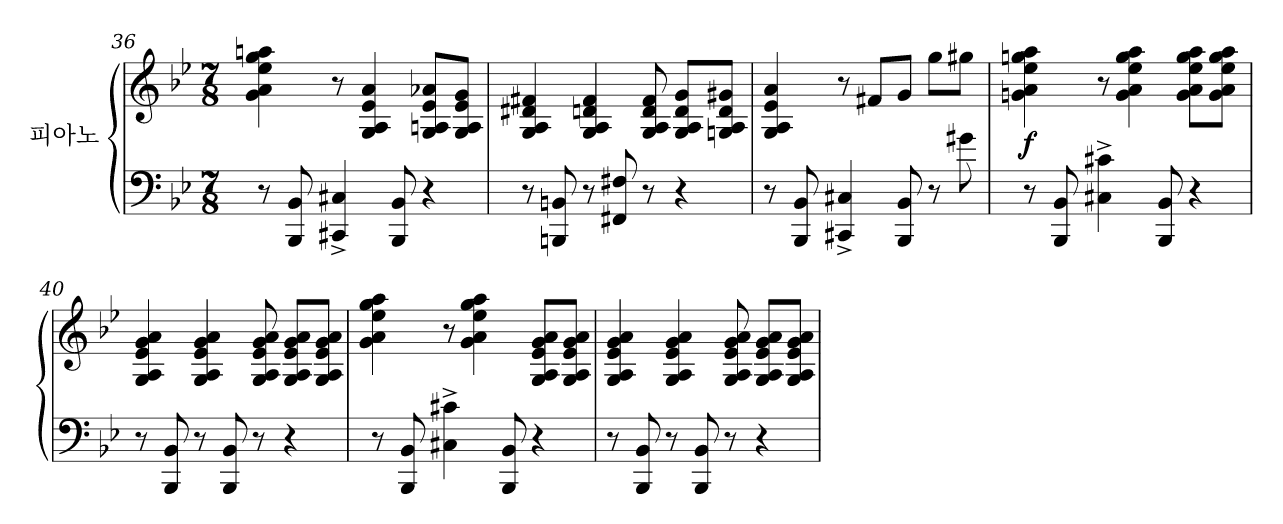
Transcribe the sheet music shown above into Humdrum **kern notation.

**kern	**kern	**dynam
*part1	*part1	*part1
*staff2	*staff1	*staff1/2
*I"피아노	*	*
*clefF4	*clefG2	*
*k[b-e-]	*k[b-e-]	*
*B-:	*B-:	*
*M7/8	*M7/8	*
=36	=36	=36
8r	4g\ 4a\ 4ee-\ 4gg\ 4aan\	.
8BBB-/ 8BB-/	.	.
4CC#X/^ 4C#X/^	8r	.
.	4G/ 4A/ 4e-/ 4a/	.
8BBB-/ 8BB-/	.	.
4r	8G/ 8Ani/ 8e-/ 8a-X/L	.
.	8G/ 8A/ 8e-/ 8g/J	.
=37	=37	=37
8r	4G/ 4A/ 4d#X/ 4f#X/	.
8BBBn/ 8BBn/	.	.
8r	4G/ 4A/ 4dn/ 4f#/	.
8FF#X/ 8F#X/	.	.
8r	8G/ 8A/ 8d/ 8f#/	.
4r	8G/ 8A/ 8d/ 8g/L	.
.	8Gni/ 8A/ 8d/ 8g#X/J	.
!!LO:LB:g=z
=38	=38	=38
8r	4G/ 4A/ 4e-/ 4a/	.
8BBB-/ 8BB-/	.	.
4CC#X/^ 4C#X/^	8r	.
.	8f#X/L	.
8BBB-/ 8BB-/	8g/J	.
8r	8gg\L	.
8g#X\	8gg#X\J	.
=39	=39	=39
!	!	!LO:DY:b
8r	4gn\ 4a\ 4ee-\ 4ggn\ 4aa\	f
8BBB-/ 8BB-/	.	.
4C#X\^ 4c#X\^	8r	.
.	4g\ 4a\ 4ee-\ 4gg\ 4aa\	.
8BBB-/ 8BB-/	.	.
4r	8g\ 8a\ 8ee-\ 8gg\ 8aa\L	.
.	8g\ 8a\ 8ee-\ 8gg\ 8aa\J	.
=40	=40	=40
8r	4G/ 4A/ 4e-/ 4g/ 4a/	.
8BBB-/ 8BB-/	.	.
8r	4G/ 4A/ 4e-/ 4g/ 4a/	.
8BBB-/ 8BB-/	.	.
8r	8G/ 8A/ 8e-/ 8g/ 8a/	.
4r	8G/ 8A/ 8e-/ 8g/ 8a/L	.
.	8G/ 8A/ 8e-/ 8g/ 8a/J	.
=41	=41	=41
8r	4g\ 4a\ 4ee-\ 4gg\ 4aa\	.
8BBB-/ 8BB-/	.	.
4C#X\^ 4c#X\^	8r	.
.	4g\ 4a\ 4ee-\ 4gg\ 4aa\	.
8BBB-/ 8BB-/	.	.
4r	8G/ 8A/ 8e-/ 8g/ 8a/L	.
.	8G/ 8A/ 8e-/ 8g/ 8a/J	.
!!LO:PB:g=z
=42	=42	=42
8r	4G/ 4A/ 4e-/ 4g/ 4a/	.
8BBB-/ 8BB-/	.	.
8r	4G/ 4A/ 4e-/ 4g/ 4a/	.
8BBB-/ 8BB-/	.	.
8r	8G/ 8A/ 8e-/ 8g/ 8a/	.
4r	8G/ 8A/ 8e-/ 8g/ 8a/L	.
.	8G/ 8A/ 8e-/ 8g/ 8a/J	.
=	=	=
*-	*-	*-
